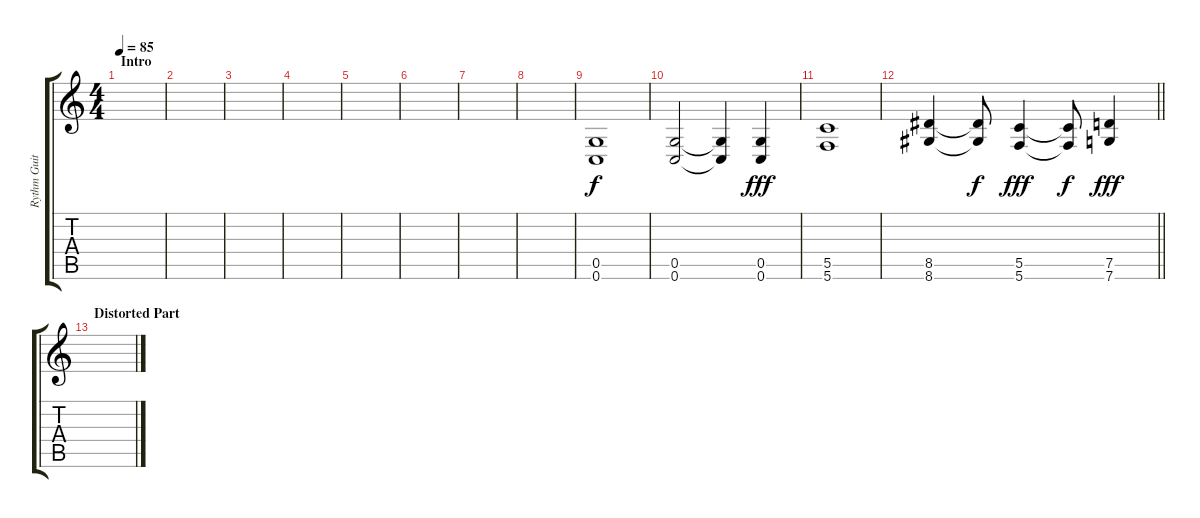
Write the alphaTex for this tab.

\track ("Rythm Guitar Clean" "Rythm Guit") {instrument electricguitarclean}
\staff {score tabs}
\tuning (D4 A3 F3 C3 G2 C2) {hide}
\ts (4 4)
\section ("" "Intro")
\tempo 85
\clef g2
\ks c
|
|
|
|
|
|
|
|
(0.5 0.6).1 |
(0.5 0.6).2 (0.5{t} 0.6{t}).4{dy f} (0.5 0.6).4{dy fff} |
(5.5 5.6).1 |
\barLineRight lightlight
(8.5 8.6).4 (8.5{t} 8.6{t}).8{dy f} (5.5 5.6).4{dy fff} (5.5{t} 5.6{t}).8{dy f} (7.5 7.6).4{dy fff} |
\section ("" "Distorted Part")
